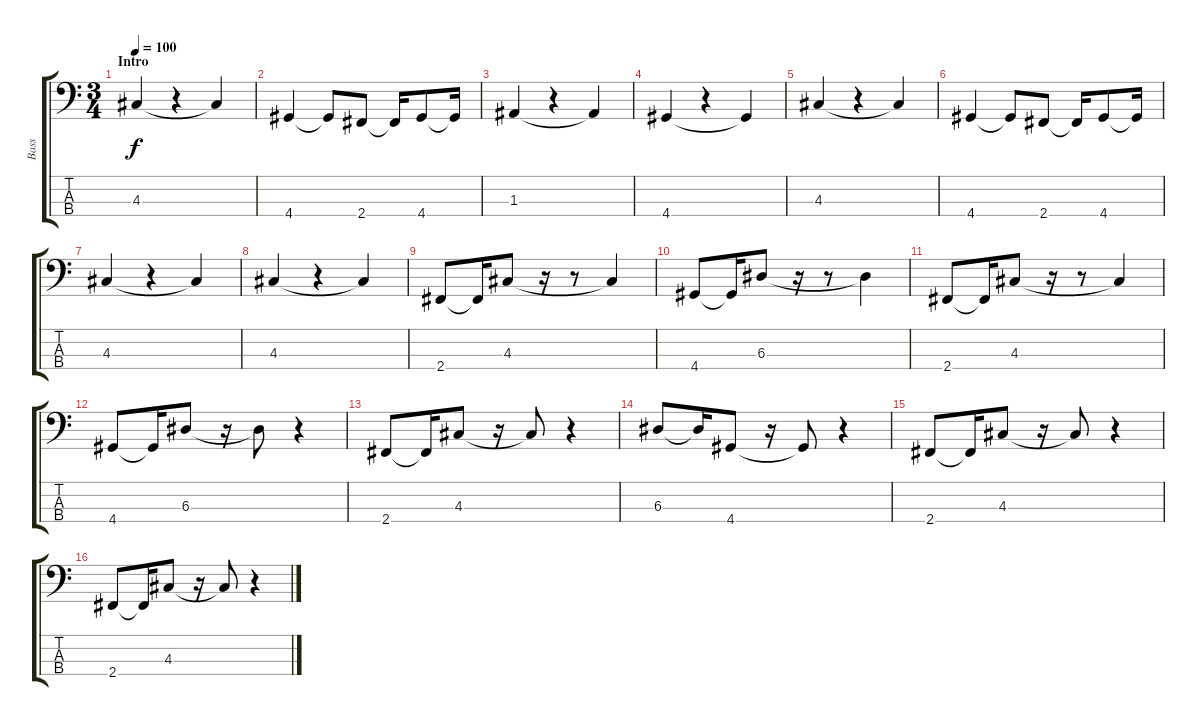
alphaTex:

\track ("Bass" "Bass") {instrument electricbassfinger}
\staff {score tabs}
\tuning (G2 D2 A1 E1) {hide}
\ts (3 4)
\section ("" "Intro")
\tempo 100
\clef f4
\ks c
4.3.4{dy f instrument electricbassfinger} r.4 4.3{t}.4 |
4.4.4 4.4{t}.8 2.4.8 2.4{t}.16 4.4.8 4.4{t}.16 |
1.3.4 r.4 1.3{t}.4 |
4.4.4 r.4 4.4{t}.4 |
4.3.4 r.4 4.3{t}.4 |
4.4.4 4.4{t}.8 2.4.8 2.4{t}.16 4.4.8 4.4{t}.16 |
4.3.4 r.4 4.3{t}.4 |
4.3.4 r.4 4.3{t}.4 |
2.4.8 2.4{t}.16 4.3.8 r.16 r.8 4.3{t}.4 |
4.4.8 4.4{t}.16 6.3.8 r.16 r.8 6.3{t}.4 |
2.4.8 2.4{t}.16 4.3.8 r.16 r.8 4.3{t}.4 |
4.4.8 4.4{t}.16 6.3.8 r.16 6.3{t}.8 r.4 |
2.4.8 2.4{t}.16 4.3.8 r.16 4.3{t}.8 r.4 |
6.3.8 6.3{t}.16 4.4.8 r.16 4.4{t}.8 r.4 |
2.4.8 2.4{t}.16 4.3.8 r.16 4.3{t}.8 r.4 |
2.4.8 2.4{t}.16 4.3.8 r.16 4.3{t}.8 r.4
